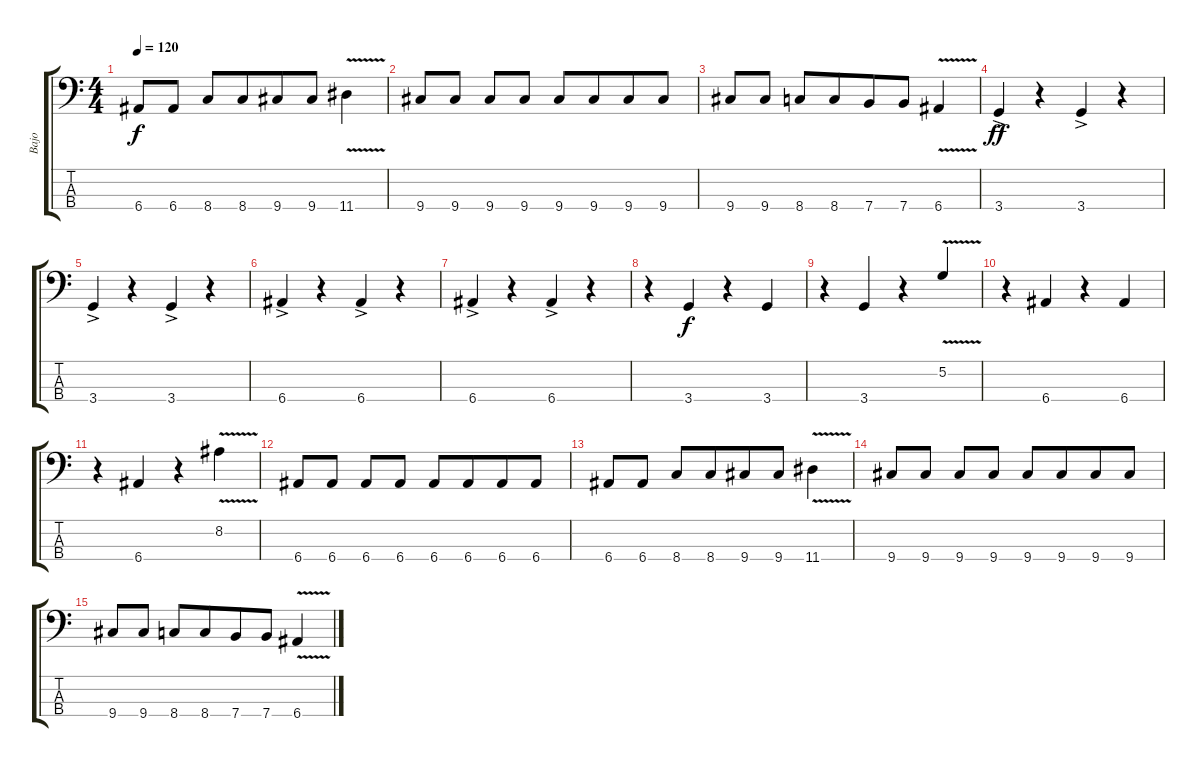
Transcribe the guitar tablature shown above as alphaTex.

\track ("Bajo" "Bajo") {instrument electricbassfinger}
\staff {score tabs}
\tuning (G2 D2 A1 E1) {hide}
\ts (4 4)
\tempo 120
\clef f4
\ks c
6.4.8{dy f} 6.4.8 8.4.8 8.4.8{beam merge} 9.4.8{beam merge} 9.4.8 11.4{v}.4 |
9.4.8 9.4.8 9.4.8 9.4.8 9.4.8 9.4.8{beam merge} 9.4.8{beam merge} 9.4.8 |
9.4.8 9.4.8 8.4.8 8.4.8{beam merge} 7.4.8{beam merge} 7.4.8 6.4{v}.4 |
3.4{ac}.4{dy ff beam merge} r.4 3.4{ac}.4{beam merge} r.4 |
3.4{ac}.4{beam merge} r.4{beam merge} 3.4{ac}.4{beam merge} r.4 |
6.4{ac}.4{beam merge} r.4 6.4{ac}.4{beam merge} r.4 |
6.4{ac}.4 r.4 6.4{ac}.4{beam merge} r.4 |
r.4{beam merge} 3.4.4{dy f} r.4{beam merge} 3.4.4 |
r.4{beam merge} 3.4.4{beam merge} r.4 5.2{v}.4 |
r.4{beam merge} 6.4.4 r.4{beam merge} 6.4.4 |
r.4 6.4.4 r.4{beam merge} 8.2{v}.4 |
6.4.8 6.4.8 6.4.8 6.4.8 6.4.8 6.4.8{beam merge} 6.4.8{beam merge} 6.4.8 |
6.4.8 6.4.8 8.4.8 8.4.8{beam merge} 9.4.8{beam merge} 9.4.8 11.4{v}.4 |
9.4.8 9.4.8 9.4.8 9.4.8 9.4.8 9.4.8{beam merge} 9.4.8{beam merge} 9.4.8 |
9.4.8 9.4.8 8.4.8 8.4.8{beam merge} 7.4.8{beam merge} 7.4.8 6.4{v}.4
